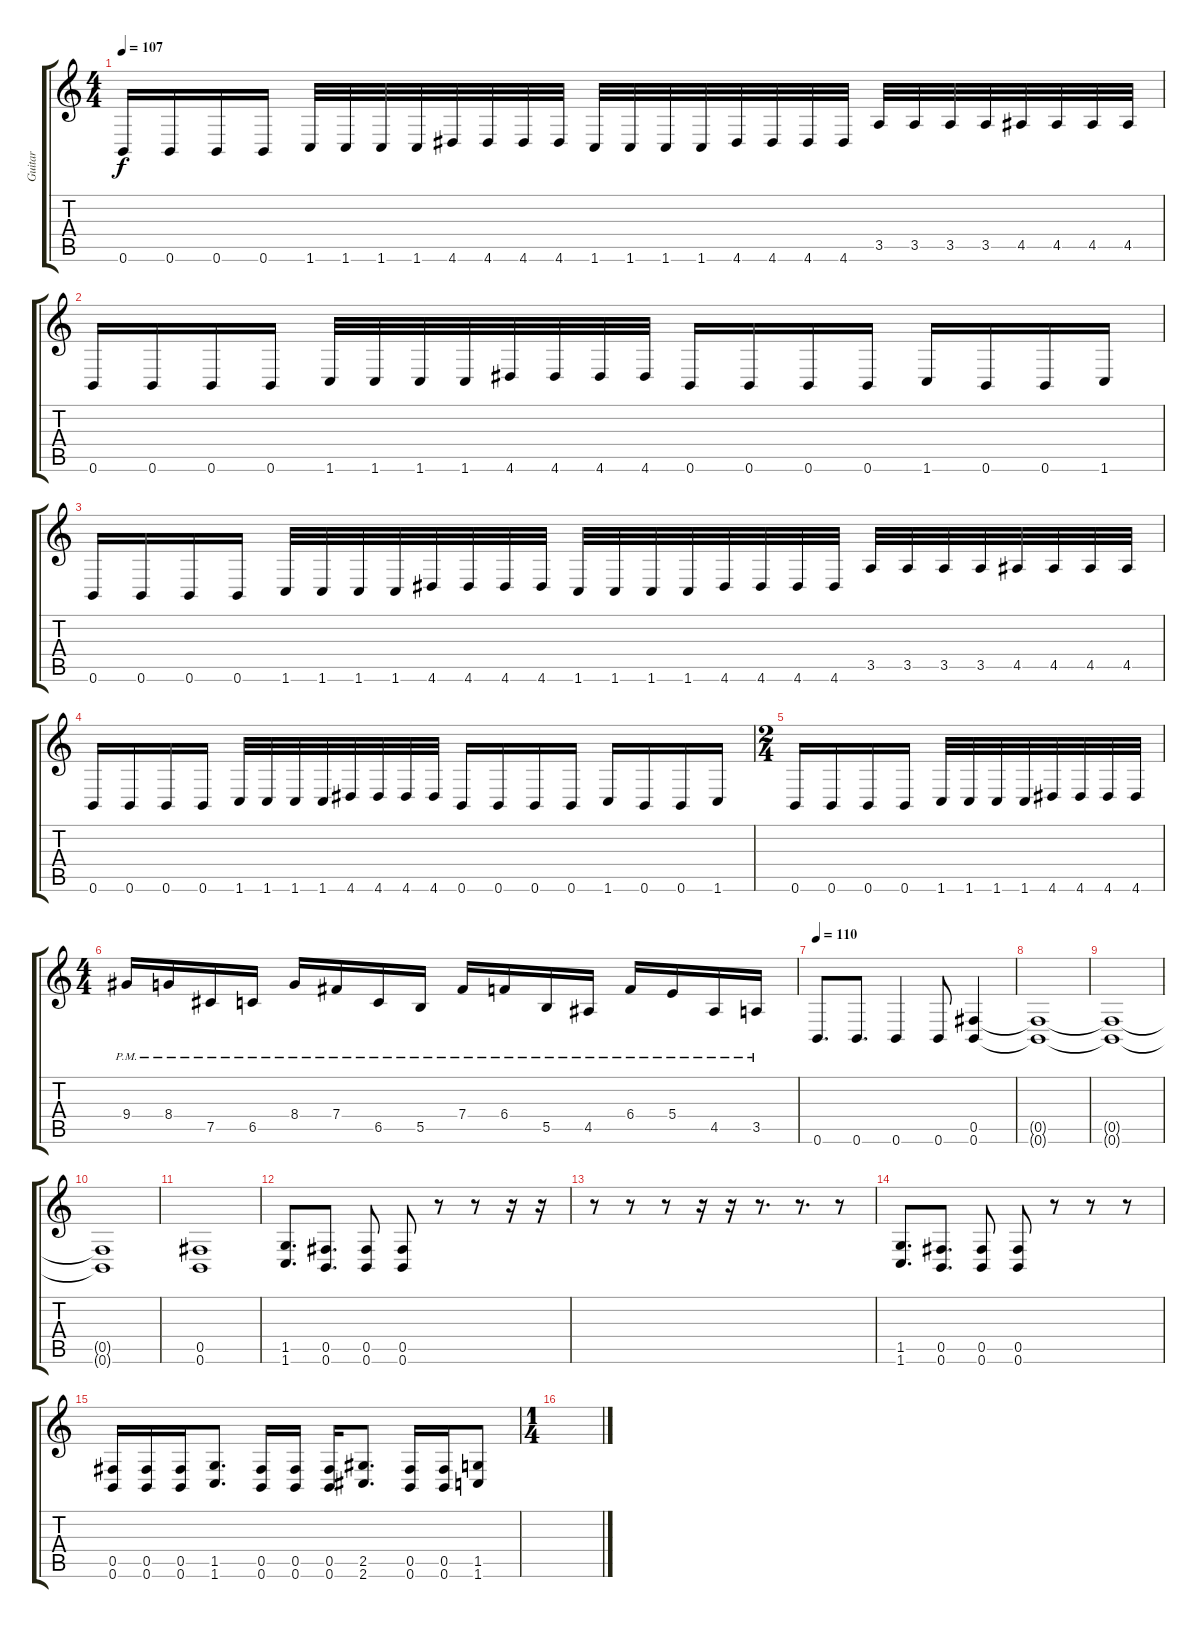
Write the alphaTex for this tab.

\track ("Guitar" "Guitar") {instrument overdrivenguitar}
\staff {score tabs}
\tuning (Db4 Ab3 E3 B2 Gb2 B1) {hide}
\ts (4 4)
\tempo 107
\clef g2
\ks c
0.6.16{dy f} 0.6.16 0.6.16 0.6.16 1.6.32 1.6.32 1.6.32 1.6.32 4.6.32 4.6.32 4.6.32 4.6.32 1.6.32 1.6.32 1.6.32 1.6.32 4.6.32 4.6.32 4.6.32 4.6.32 3.5.32 3.5.32 3.5.32 3.5.32 4.5.32 4.5.32 4.5.32 4.5.32 |
0.6.16 0.6.16 0.6.16 0.6.16 1.6.32 1.6.32 1.6.32 1.6.32 4.6.32 4.6.32 4.6.32 4.6.32 0.6.16 0.6.16 0.6.16 0.6.16 1.6.16 0.6.16 0.6.16 1.6.16 |
0.6.16 0.6.16 0.6.16 0.6.16 1.6.32 1.6.32 1.6.32 1.6.32 4.6.32 4.6.32 4.6.32 4.6.32 1.6.32 1.6.32 1.6.32 1.6.32 4.6.32 4.6.32 4.6.32 4.6.32 3.5.32 3.5.32 3.5.32 3.5.32 4.5.32 4.5.32 4.5.32 4.5.32 |
0.6.16 0.6.16 0.6.16 0.6.16 1.6.32 1.6.32 1.6.32 1.6.32 4.6.32 4.6.32 4.6.32 4.6.32 0.6.16 0.6.16 0.6.16 0.6.16 1.6.16 0.6.16 0.6.16 1.6.16 |
\ts (2 4)
0.6.16 0.6.16 0.6.16 0.6.16 1.6.32 1.6.32 1.6.32 1.6.32 4.6.32 4.6.32 4.6.32 4.6.32 |
\ts (4 4)
9.4{pm}.16 8.4{pm}.16 7.5{pm}.16 6.5{pm}.16 8.4{pm}.16 7.4{pm}.16 6.5{pm}.16 5.5{pm}.16 7.4{pm}.16 6.4{pm}.16 5.5{pm}.16 4.5{pm}.16 6.4{pm}.16 5.4{pm}.16 4.5{pm}.16 3.5{pm}.16 |
\tempo 110
0.6.8{d} 0.6.8{d} 0.6.4 0.6.8 (0.5 0.6).4 |
(0.5{t} 0.6{t}).1 |
(0.5{t} 0.6{t}).1 |
(0.5{t} 0.6{t}).1 |
(0.5 0.6).1 |
(1.5 1.6).8{d} (0.5 0.6).8{d} (0.5 0.6).8 (0.5 0.6).8 r.8 r.8 r.16 r.16 |
r.8 r.8 r.8 r.16 r.16 r.8{d} r.8{d} r.8 |
(1.5 1.6).8{d} (0.5 0.6).8{d} (0.5 0.6).8 (0.5 0.6).8 r.8 r.8 r.8 |
(0.5 0.6).16 (0.5 0.6).16 (0.5 0.6).16 (1.5 1.6).8{d} (0.5 0.6).16 (0.5 0.6).16 (0.5 0.6).16 (2.5 2.6).8{d} (0.5 0.6).16 (0.5 0.6).16 (1.5 1.6).8 |
\ts (1 4)
